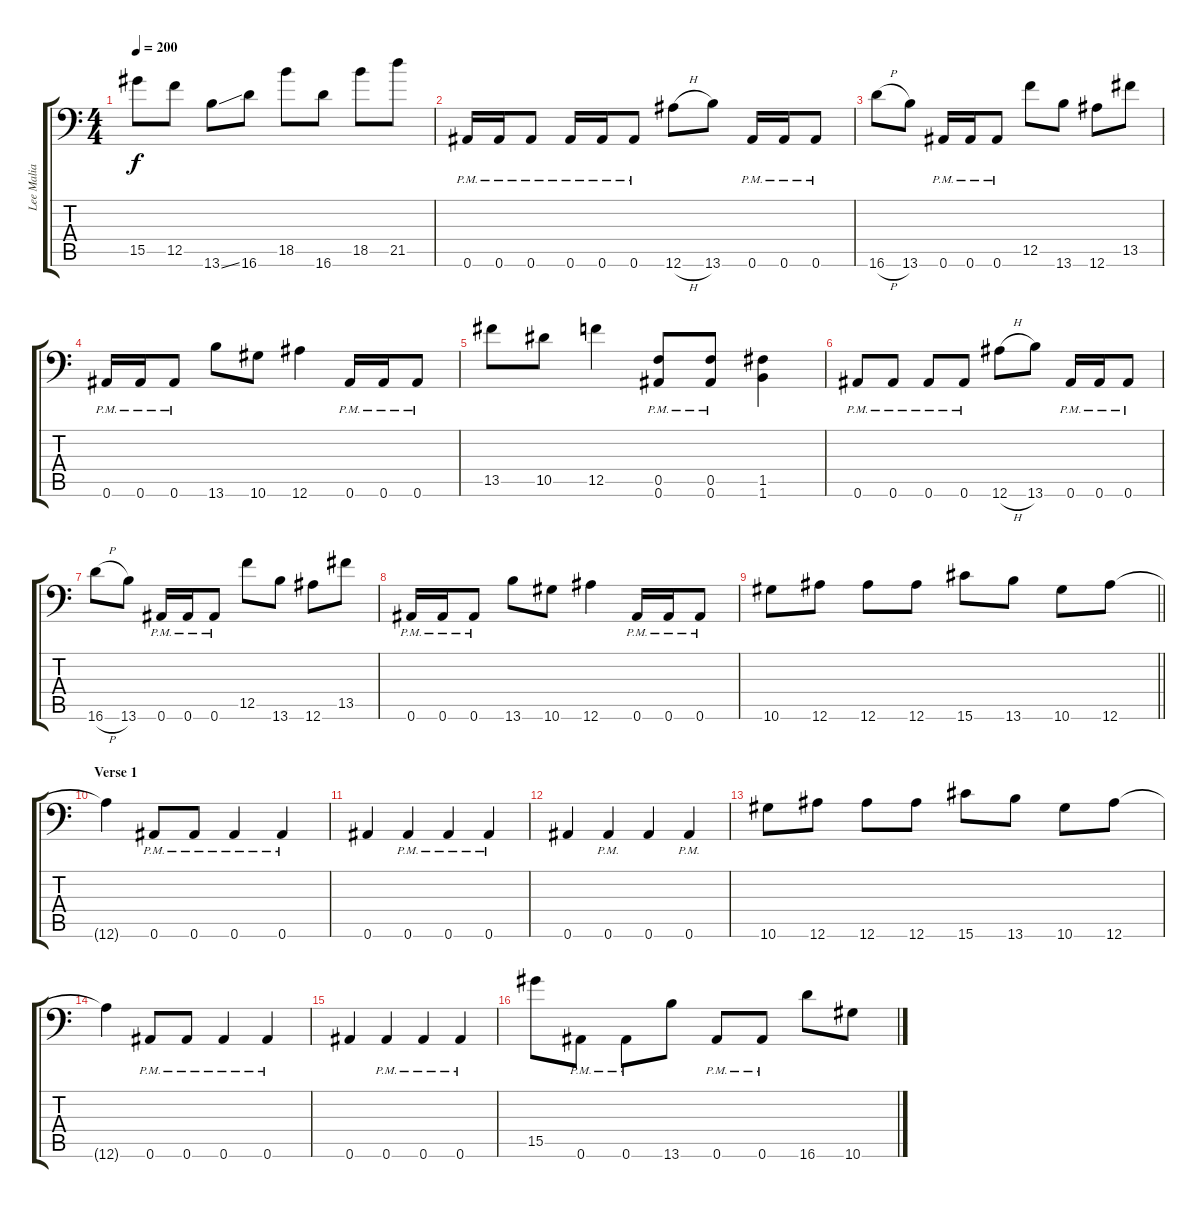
\track ("Lee Malia" "Lee Malia") {instrument distortionguitar}
\staff {score tabs}
\tuning (C4 G3 Eb3 Bb2 F2 Bb1) {hide}
\ts (4 4)
\tempo 200
\clef f4
\ks c
15.5.8{dy f} 12.5.8 13.6{ss}.8 16.6.8 18.5.8 16.6.8 18.5.8 21.5.8 |
0.6{pm}.16 0.6{pm}.16 0.6{pm}.8 0.6{pm}.16 0.6{pm}.16 0.6{pm}.8 12.6{h}.8 13.6.8 0.6{pm}.16 0.6{pm}.16 0.6{pm}.8 |
16.6{h}.8 13.6.8 0.6{pm}.16 0.6{pm}.16 0.6{pm}.8 12.5.8 13.6.8 12.6.8 13.5.8 |
0.6{pm}.16 0.6{pm}.16 0.6{pm}.8 13.6.8 10.6.8 12.6.4 0.6{pm}.16 0.6{pm}.16 0.6{pm}.8 |
13.5.8 10.5.8 12.5.4 (0.5{pm} 0.6{pm}).8 (0.5{pm} 0.6{pm}).8 (1.5 1.6).4 |
0.6{pm}.8 0.6{pm}.8 0.6{pm}.8 0.6{pm}.8 12.6{h}.8 13.6.8 0.6{pm}.16 0.6{pm}.16 0.6{pm}.8 |
16.6{h}.8 13.6.8 0.6{pm}.16 0.6{pm}.16 0.6{pm}.8 12.5.8 13.6.8 12.6.8 13.5.8 |
0.6{pm}.16 0.6{pm}.16 0.6{pm}.8 13.6.8 10.6.8 12.6.4 0.6{pm}.16 0.6{pm}.16 0.6{pm}.8 |
\barLineRight lightlight
10.6.8 12.6.8 12.6.8 12.6.8 15.6.8 13.6.8 10.6.8 12.6.8 |
\section ("" "Verse 1")
12.6{t}.4 0.6{pm}.8 0.6{pm}.8 0.6{pm}.4 0.6{pm}.4 |
0.6.4 0.6{pm}.4 0.6{pm}.4 0.6{pm}.4 |
0.6.4 0.6{pm}.4 0.6.4 0.6{pm}.4 |
10.6.8 12.6.8 12.6.8 12.6.8 15.6.8 13.6.8 10.6.8 12.6.8 |
12.6{t}.4 0.6{pm}.8 0.6{pm}.8 0.6{pm}.4 0.6{pm}.4 |
0.6.4 0.6{pm}.4 0.6{pm}.4 0.6{pm}.4 |
15.5.8 0.6{pm}.8 0.6{pm}.8 13.6.8 0.6{pm}.8 0.6{pm}.8 16.6.8 10.6.8
